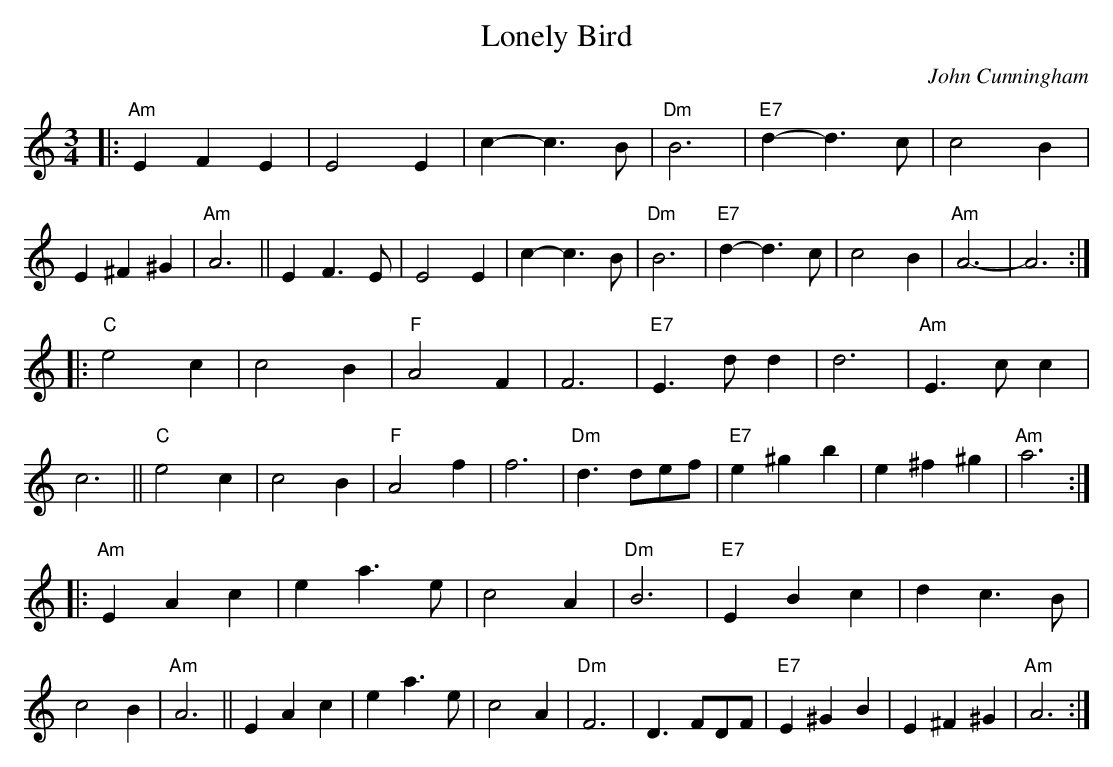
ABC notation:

X:1
T: Lonely Bird
C: John Cunningham
M: 3/4
L: 1/8
K: Am
|:\
"Am"E2F2E2 | E4E2 | c2-c3B | "Dm"B6 | "E7"d2-d3c | c4B2 | E2^F2^G2 | "Am"A6 ||\
E2F3E | E4E2 | c2-c3B | "Dm"B6 | "E7"d2-d3c | c4B2 | "Am"A6- | A6 :|
|:\
"C"e4c2 | c4B2 | "F"A4F2 | F6 | "E7"E3dd2 | d6 | "Am"E3cc2 | c6 ||\
"C"e4c2 | c4B2 | "F"A4f2 | f6 | "Dm"d3def | "E7"e2^g2b2 | e2^f2^g2 | "Am"a6 :|
|:\
"Am"E2A2c2 | e2a3e | c4 A2 | "Dm"B6 | "E7"E2B2c2 | d2c3B | c4B2 | "Am"A6 ||\
E2A2c2 | e2a3e | c4A2 | "Dm"F6 | D3FDF | "E7"E2^G2B2 | E2^F2^G2 | "Am"A6 :|
